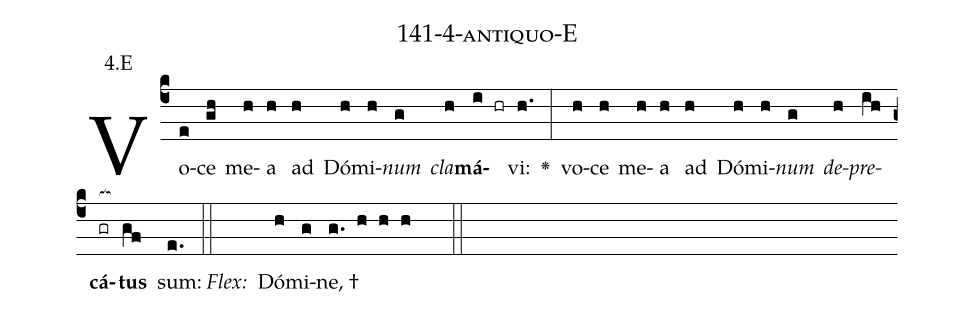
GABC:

name: 141-4-antiquo-E;
annotation: 4.E;
%%
(c4)Vo(e)ce(gh) me(h)a(h) ad(h) Dó(h)mi(h)<i>num</i>(g) <i>cla</i>(h)<b>má</b>(i hr)vi:(h.) <v>\greheightstar</v>(:) vo(h)ce(h) me(h)a(h) ad(h) Dó(h)mi(h)<i>num</i>(g) <i>de</i>(h)<i>pre</i>(ih)<b>cá</b>(gr[ocb:1{])<b>tus</b>(gf[ocb:0}]) sum:(e.) (::)
<i>Flex:</i>()  Dó(h)mi(g)ne, †(g. h h h  ::)

%E(h) u(g) o(h) u(ih) a(gf) e.(e.) (::)
